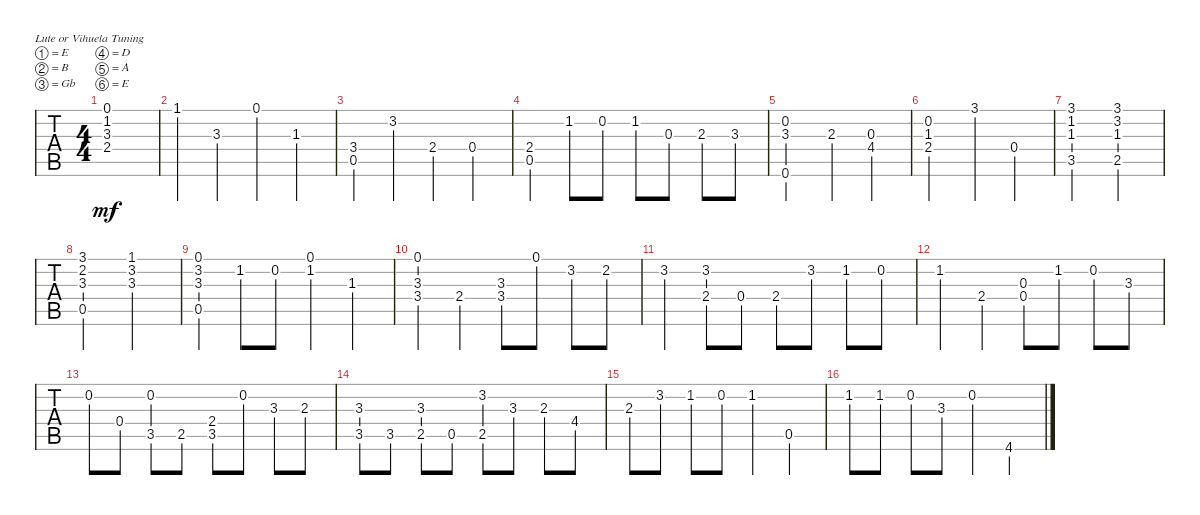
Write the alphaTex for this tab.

\bracketExtendMode groupsimilarinstruments
\singleTrackTrackNamePolicy hidden
\multiTrackTrackNamePolicy hidden
\firstSystemTrackNameOrientation horizontal
\otherSystemsTrackNameOrientation horizontal
\track ("" "S-Gt") {instrument acousticguitarsteel}
\staff {tabs}
\tuning (E4 B3 Gb3 D3 A2 E2)
\ts (4 4)
\tempo (160 hide)
\clef g2
\ks c
(2.4 3.3 1.2 0.1).1{dy mf instrument acousticguitarsteel} |
1.1.4 3.3.4 0.1.4 1.3.4 |
(0.5 3.4).4 3.2.4 2.4.4 0.4.4 |
(0.5 2.4).4 1.2.8 0.2.8 1.2.8 0.3.8 2.3.8 3.3.8 |
(0.6 3.3 0.2).2 2.3.4 (4.4 0.3).4 |
(2.4 1.3 0.2).2 3.1.4 0.4.4 |
(3.5 1.3 1.2 3.1).2 (2.5 1.3 3.2 3.1).2 |
(0.5 3.3 2.2 3.1).2 (3.3 3.2 1.1).2 |
(0.5 3.3 3.2 0.1).4 1.2.8 0.2.8 (1.2 0.1).4 1.3.4 |
(3.4 3.3 0.1).4 2.4.4 (3.4 3.3).8 0.1.8 3.2.8 2.2.8 |
3.2.4 (2.4 3.2).8 0.4.8 2.4.8 3.2.8 1.2.8 0.2.8 |
1.2.4 2.4.4 (0.4 0.3).8 1.2.8 0.2.8 3.3.8 |
0.2.8 0.4.8 (3.5 0.2).8 2.5.8 (3.5 2.4).8 0.2.8 3.3.8 2.3.8 |
(3.5 3.3).8 3.5.8 (2.5 3.3).8 0.5.8 (2.5 3.2).8 3.3.8 2.3.8 4.4.8 |
2.3.8 3.2.8 1.2.8 0.2.8 1.2.4 0.5.4 |
1.2.8 1.2.8 0.2.8 3.3.8 0.2.4 4.6.4
